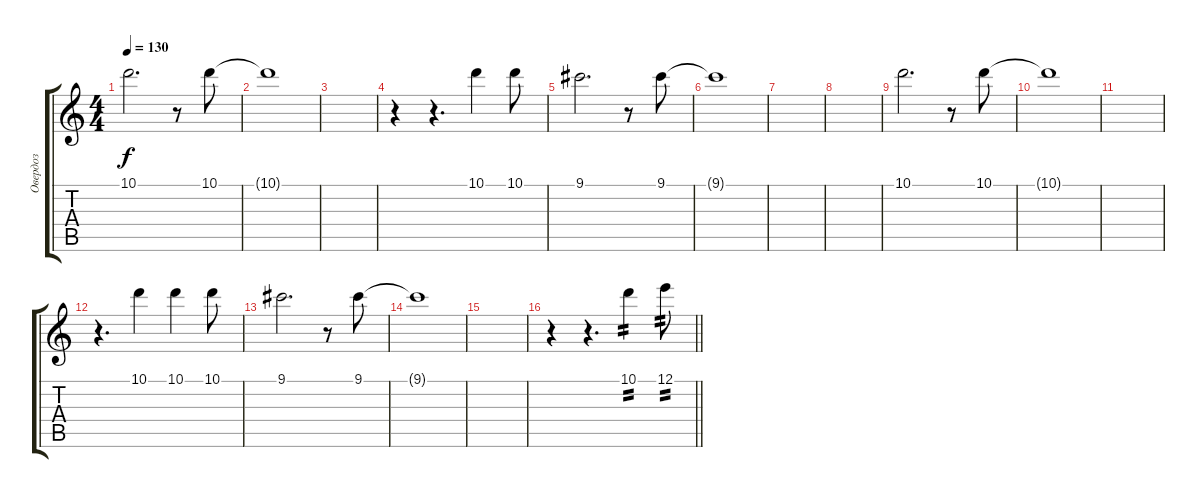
\track ("Овердоз" "Овердоз") {instrument acousticguitarnylon}
\staff {score tabs}
\tuning (E4 B3 G3 D3 A2 E2) {hide}
\ts (4 4)
\tempo 130
\clef g2
\ks c
10.1.2{d dy f} r.8 10.1.8 |
10.1{t}.1 |
|
r.4 r.4{d} 10.1.4 10.1.8 |
9.1.2{d} r.8 9.1.8 |
9.1{t}.1 |
|
|
10.1.2{d} r.8 10.1.8 |
10.1{t}.1 |
|
r.4{d} 10.1.4 10.1.4 10.1.8 |
9.1.2{d} r.8 9.1.8 |
9.1{t}.1 |
|
\barLineRight lightlight
r.4 r.4{d} 10.1.4{tp 2 volume 6 instrument overdrivenguitar} 12.1.8{tp 2}
